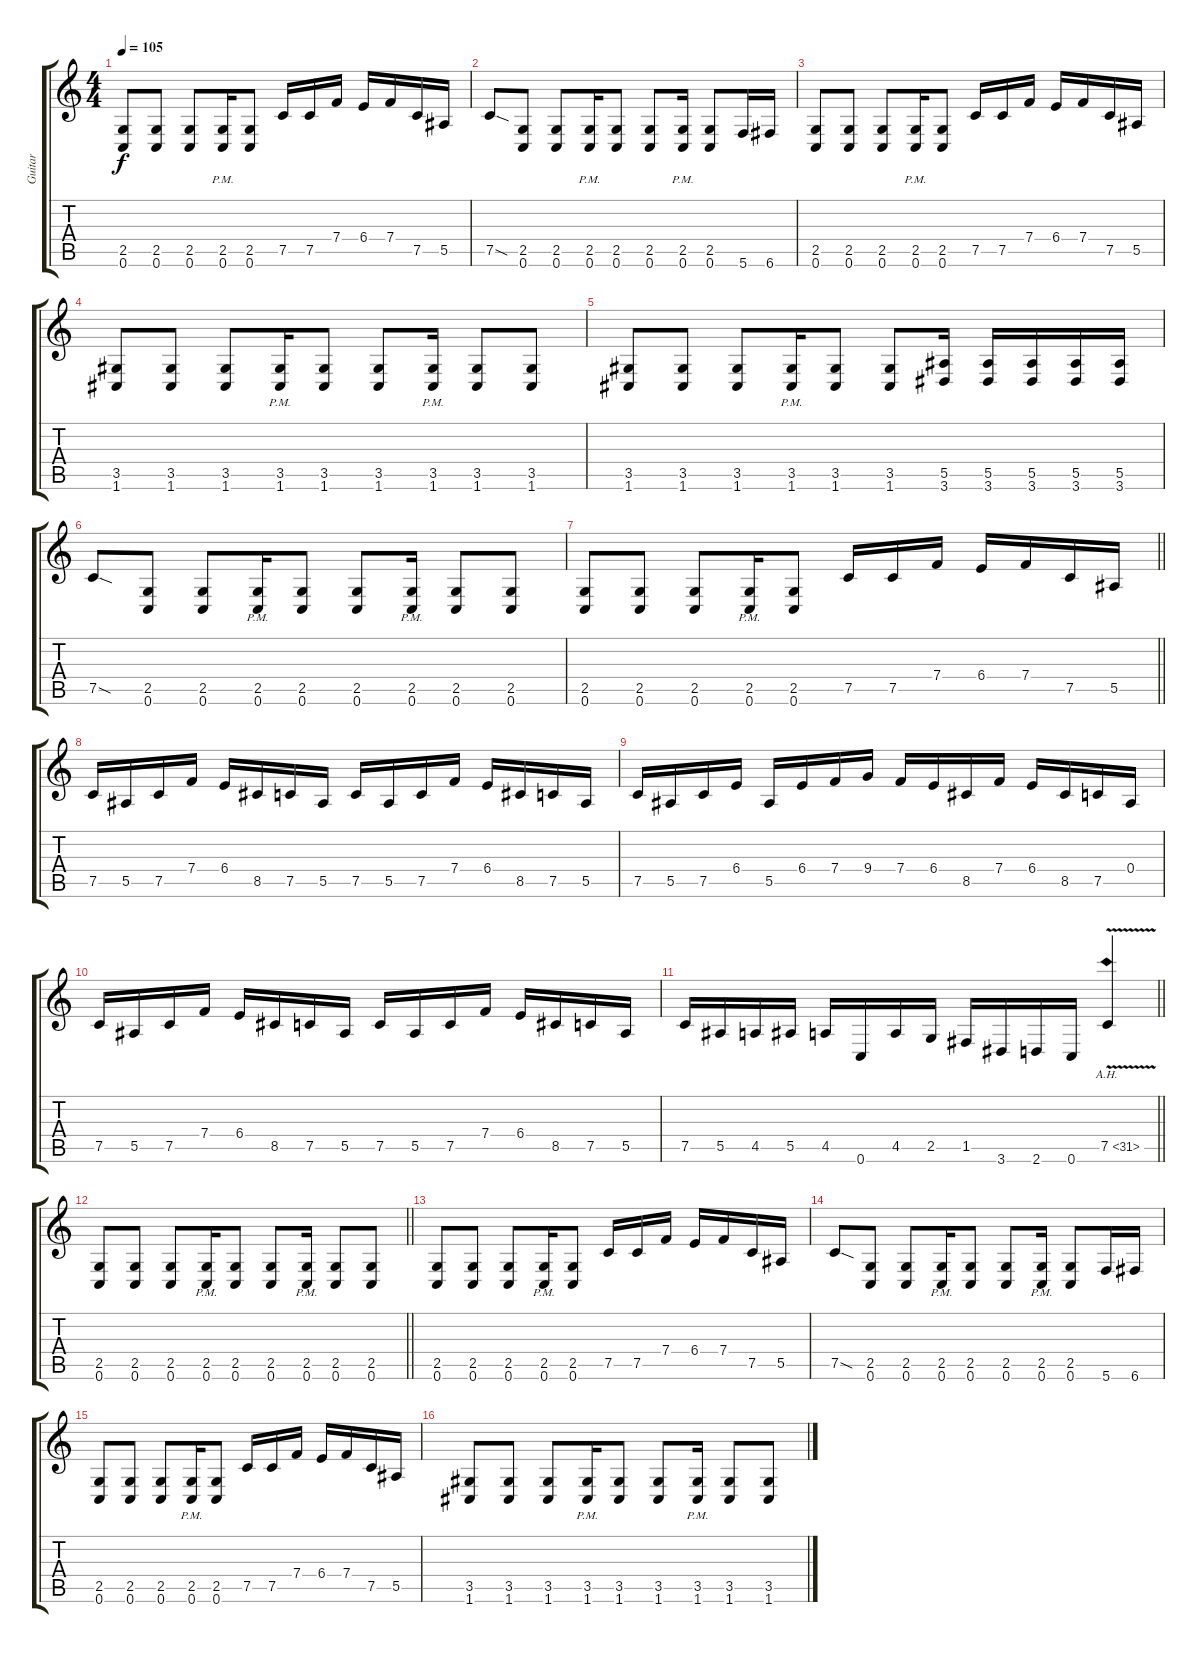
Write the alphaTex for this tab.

\track ("Guitar" "Guitar") {instrument overdrivenguitar}
\staff {score tabs}
\tuning (C4 G3 Eb3 Bb2 F2 C2) {hide}
\ts (4 4)
\tempo 105
\clef g2
\ks c
(2.5 0.6).8{dy f} (2.5 0.6).8 (2.5 0.6).8 (2.5{pm} 0.6{pm}).16 (2.5 0.6).8 7.5.16 7.5.16 7.4.16 6.4.16 7.4.16 7.5.16 5.5.16 |
7.5{sod}.8 (2.5 0.6).8 (2.5 0.6).8 (2.5{pm} 0.6{pm}).16 (2.5 0.6).8 (2.5 0.6).8 (2.5{pm} 0.6{pm}).16 (2.5 0.6).8 5.6.16 6.6.16 |
(2.5 0.6).8 (2.5 0.6).8 (2.5 0.6).8 (2.5{pm} 0.6{pm}).16 (2.5 0.6).8 7.5.16 7.5.16 7.4.16 6.4.16 7.4.16 7.5.16 5.5.16 |
(3.5 1.6).8 (3.5 1.6).8 (3.5 1.6).8 (3.5{pm} 1.6{pm}).16 (3.5 1.6).8 (3.5 1.6).8 (3.5{pm} 1.6{pm}).16 (3.5 1.6).8 (3.5 1.6).8 |
(3.5 1.6).8 (3.5 1.6).8 (3.5 1.6).8 (3.5{pm} 1.6{pm}).16 (3.5 1.6).8 (3.5 1.6).8 (5.5 3.6).16 (5.5 3.6).16 (5.5 3.6).16 (5.5 3.6).16 (5.5 3.6).16 |
7.5{sod}.8 (2.5 0.6).8 (2.5 0.6).8 (2.5{pm} 0.6{pm}).16 (2.5 0.6).8 (2.5 0.6).8 (2.5{pm} 0.6{pm}).16 (2.5 0.6).8 (2.5 0.6).8 |
\barLineRight lightlight
(2.5 0.6).8 (2.5 0.6).8 (2.5 0.6).8 (2.5{pm} 0.6{pm}).16 (2.5 0.6).8 7.5.16 7.5.16 7.4.16 6.4.16 7.4.16 7.5.16 5.5.16 |
\section ("" "")
7.5.16 5.5.16 7.5.16 7.4.16 6.4.16 8.5.16 7.5.16 5.5.16 7.5.16 5.5.16 7.5.16 7.4.16 6.4.16 8.5.16 7.5.16 5.5.16 |
7.5.16 5.5.16 7.5.16 6.4.16 5.5.16 6.4.16 7.4.16 9.4.16 7.4.16 6.4.16 8.5.16 7.4.16 6.4.16 8.5.16 7.5.16 0.4.16 |
7.5.16 5.5.16 7.5.16 7.4.16 6.4.16 8.5.16 7.5.16 5.5.16 7.5.16 5.5.16 7.5.16 7.4.16 6.4.16 8.5.16 7.5.16 5.5.16 |
\barLineRight lightlight
7.5.16 5.5.16 4.5.16 5.5.16 4.5.16 0.6.16 4.5.16 2.5.16 1.5.16 3.6.16 2.6.16 0.6.16 7.5{ah 24 v}.4 |
\section ("" "")
\barLineRight lightlight
(2.5 0.6).8 (2.5 0.6).8 (2.5 0.6).8 (2.5{pm} 0.6{pm}).16 (2.5 0.6).8 (2.5 0.6).8 (2.5{pm} 0.6{pm}).16 (2.5 0.6).8 (2.5 0.6).8 |
(2.5 0.6).8 (2.5 0.6).8 (2.5 0.6).8 (2.5{pm} 0.6{pm}).16 (2.5 0.6).8 7.5.16 7.5.16 7.4.16 6.4.16 7.4.16 7.5.16 5.5.16 |
7.5{sod}.8 (2.5 0.6).8 (2.5 0.6).8 (2.5{pm} 0.6{pm}).16 (2.5 0.6).8 (2.5 0.6).8 (2.5{pm} 0.6{pm}).16 (2.5 0.6).8 5.6.16 6.6.16 |
(2.5 0.6).8 (2.5 0.6).8 (2.5 0.6).8 (2.5{pm} 0.6{pm}).16 (2.5 0.6).8 7.5.16 7.5.16 7.4.16 6.4.16 7.4.16 7.5.16 5.5.16 |
(3.5 1.6).8 (3.5 1.6).8 (3.5 1.6).8 (3.5{pm} 1.6{pm}).16 (3.5 1.6).8 (3.5 1.6).8 (3.5{pm} 1.6{pm}).16 (3.5 1.6).8 (3.5 1.6).8
